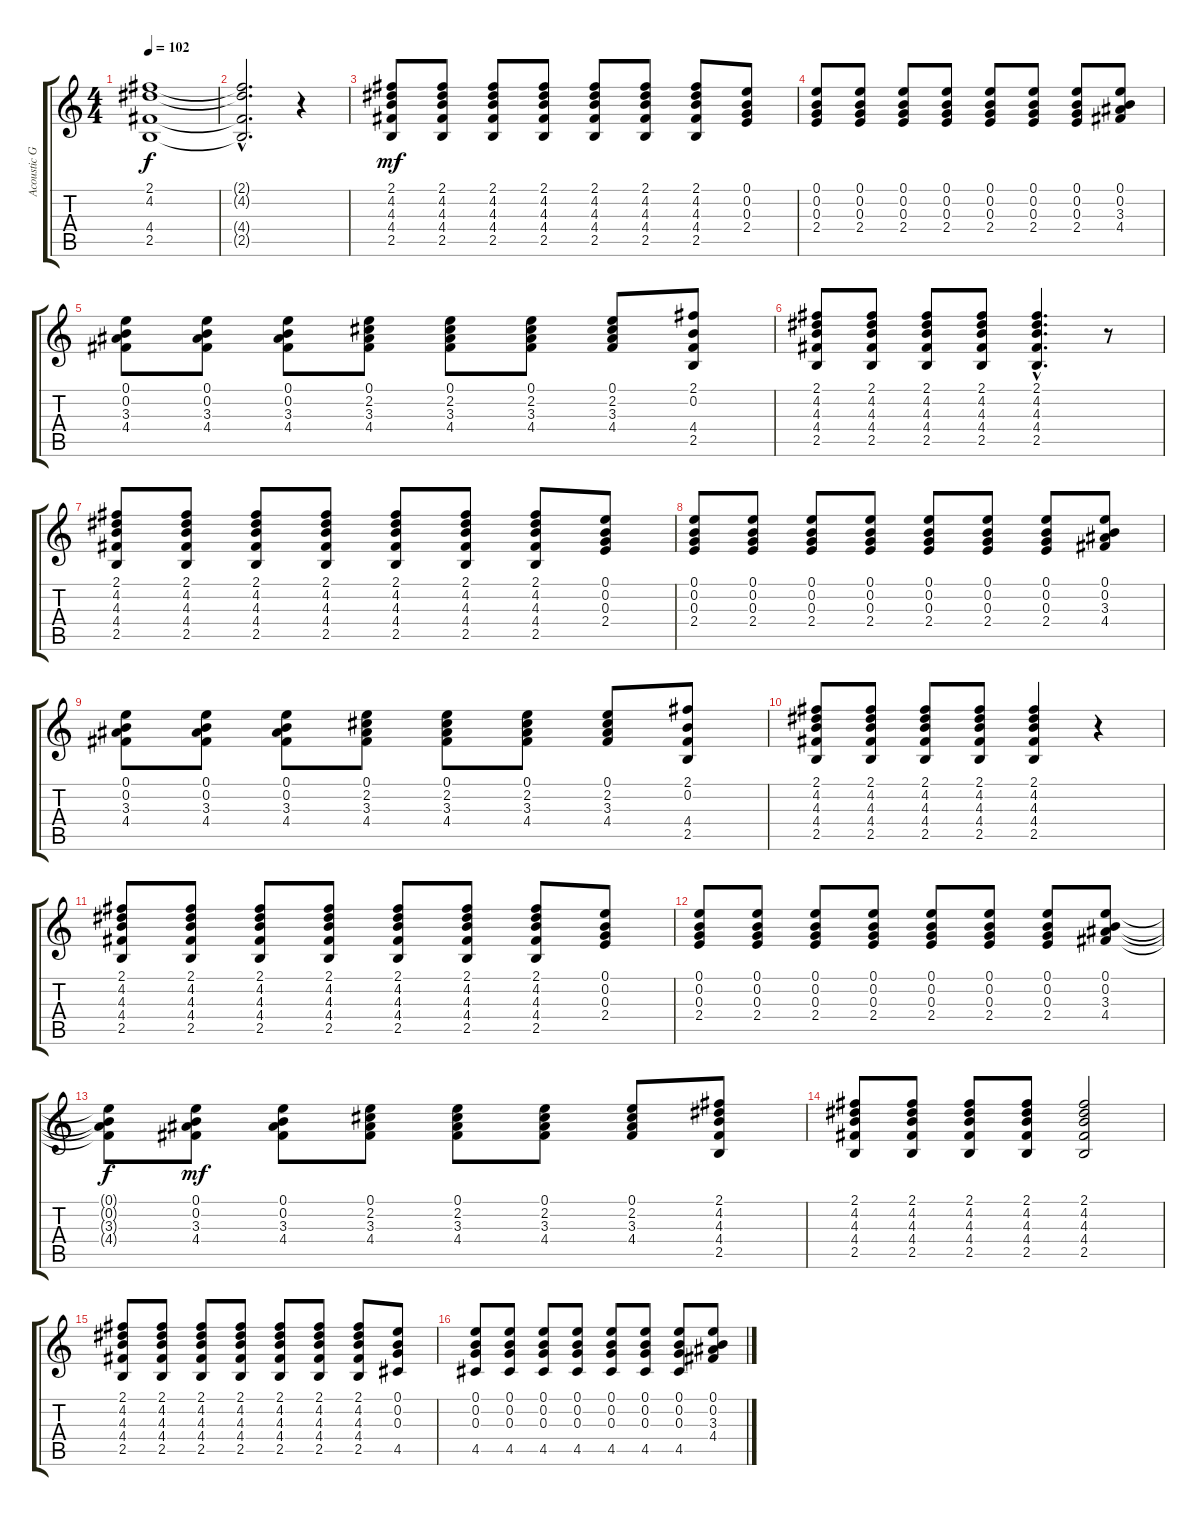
\track ("Acoustic Guitar II" "Acoustic G") {instrument acousticguitarsteel}
\staff {score tabs}
\tuning (E4 B3 G3 D3 A2 E2) {hide}
\ts (4 4)
\tempo 102
\clef g2
\ks c
(2.1{t} 4.2{t} 4.4{t} 2.5{t}).1{dy f} |
(2.1{hac t} 4.2{hac t} 4.4{hac t} 2.5{hac t}).2{d} r.4 |
(2.1 4.2 4.3 4.4 2.5).8{dy mf} (2.1 4.2 4.3 4.4 2.5).8 (2.1 4.2 4.3 4.4 2.5).8 (2.1 4.2 4.3 4.4 2.5).8 (2.1 4.2 4.3 4.4 2.5).8 (2.1 4.2 4.3 4.4 2.5).8 (2.1 4.2 4.3 4.4 2.5).8 (0.1 0.2 0.3 2.4).8 |
(0.1 0.2 0.3 2.4).8 (0.1 0.2 0.3 2.4).8 (0.1 0.2 0.3 2.4).8 (0.1 0.2 0.3 2.4).8 (0.1 0.2 0.3 2.4).8 (0.1 0.2 0.3 2.4).8 (0.1 0.2 0.3 2.4).8 (0.1 0.2 3.3 4.4).8 |
(0.1 0.2 3.3 4.4).8 (0.1 0.2 3.3 4.4).8 (0.1 0.2 3.3 4.4).8 (0.1 2.2 3.3 4.4).8 (0.1 2.2 3.3 4.4).8 (0.1 2.2 3.3 4.4).8 (0.1 2.2 3.3 4.4).8 (2.1 0.2 4.4 2.5).8 |
(2.1 4.2 4.3 4.4 2.5).8 (2.1 4.2 4.3 4.4 2.5).8 (2.1 4.2 4.3 4.4 2.5).8 (2.1 4.2 4.3 4.4 2.5).8 (2.1{hac} 4.2{hac} 4.3{hac} 4.4{hac} 2.5{hac}).4{d} r.8 |
(2.1 4.2 4.3 4.4 2.5).8 (2.1 4.2 4.3 4.4 2.5).8 (2.1 4.2 4.3 4.4 2.5).8 (2.1 4.2 4.3 4.4 2.5).8 (2.1 4.2 4.3 4.4 2.5).8 (2.1 4.2 4.3 4.4 2.5).8 (2.1 4.2 4.3 4.4 2.5).8 (0.1 0.2 0.3 2.4).8 |
(0.1 0.2 0.3 2.4).8 (0.1 0.2 0.3 2.4).8 (0.1 0.2 0.3 2.4).8 (0.1 0.2 0.3 2.4).8 (0.1 0.2 0.3 2.4).8 (0.1 0.2 0.3 2.4).8 (0.1 0.2 0.3 2.4).8 (0.1 0.2 3.3 4.4).8 |
(0.1 0.2 3.3 4.4).8 (0.1 0.2 3.3 4.4).8 (0.1 0.2 3.3 4.4).8 (0.1 2.2 3.3 4.4).8 (0.1 2.2 3.3 4.4).8 (0.1 2.2 3.3 4.4).8 (0.1 2.2 3.3 4.4).8 (2.1 0.2 4.4 2.5).8 |
(2.1 4.2 4.3 4.4 2.5).8 (2.1 4.2 4.3 4.4 2.5).8 (2.1 4.2 4.3 4.4 2.5).8 (2.1 4.2 4.3 4.4 2.5).8 (2.1 4.2 4.3 4.4 2.5).4 r.4 |
(2.1 4.2 4.3 4.4 2.5).8 (2.1 4.2 4.3 4.4 2.5).8 (2.1 4.2 4.3 4.4 2.5).8 (2.1 4.2 4.3 4.4 2.5).8 (2.1 4.2 4.3 4.4 2.5).8 (2.1 4.2 4.3 4.4 2.5).8 (2.1 4.2 4.3 4.4 2.5).8 (0.1 0.2 0.3 2.4).8 |
(0.1 0.2 0.3 2.4).8 (0.1 0.2 0.3 2.4).8 (0.1 0.2 0.3 2.4).8 (0.1 0.2 0.3 2.4).8 (0.1 0.2 0.3 2.4).8 (0.1 0.2 0.3 2.4).8 (0.1 0.2 0.3 2.4).8 (0.1 0.2 3.3 4.4).8 |
(0.1{t} 0.2{t} 3.3{t} 4.4{t}).8{dy f} (0.1 0.2 3.3 4.4).8{dy mf} (0.1 0.2 3.3 4.4).8 (0.1 2.2 3.3 4.4).8 (0.1 2.2 3.3 4.4).8 (0.1 2.2 3.3 4.4).8 (0.1 2.2 3.3 4.4).8 (2.1 4.2 4.3 4.4 2.5).8 |
(2.1 4.2 4.3 4.4 2.5).8 (2.1 4.2 4.3 4.4 2.5).8 (2.1 4.2 4.3 4.4 2.5).8 (2.1 4.2 4.3 4.4 2.5).8 (2.1 4.2 4.3 4.4 2.5).2 |
(2.1 4.2 4.3 4.4 2.5).8 (2.1 4.2 4.3 4.4 2.5).8 (2.1 4.2 4.3 4.4 2.5).8 (2.1 4.2 4.3 4.4 2.5).8 (2.1 4.2 4.3 4.4 2.5).8 (2.1 4.2 4.3 4.4 2.5).8 (2.1 4.2 4.3 4.4 2.5).8 (0.1 0.2 0.3 4.5).8 |
(0.1 0.2 0.3 4.5).8 (0.1 0.2 0.3 4.5).8 (0.1 0.2 0.3 4.5).8 (0.1 0.2 0.3 4.5).8 (0.1 0.2 0.3 4.5).8 (0.1 0.2 0.3 4.5).8 (0.1 0.2 0.3 4.5).8 (0.1 0.2 3.3 4.4).8
